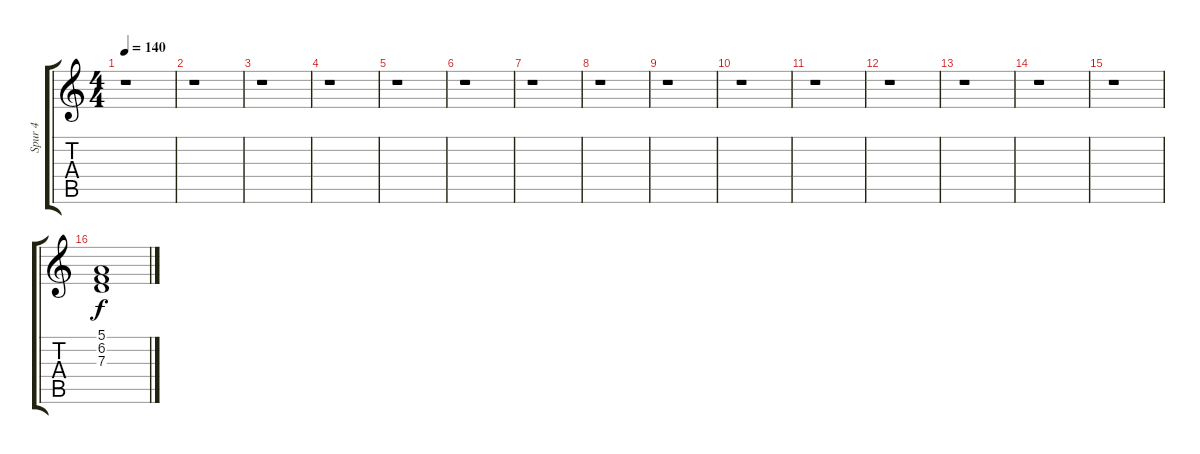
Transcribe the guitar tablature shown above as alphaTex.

\track ("Spur 4" "Spur 4") {instrument pad2warm}
\staff {score tabs}
\tuning (E4 B3 G3 D3 A2 E2) {hide}
\ts (4 4)
\tempo 140
\clef g2
\ks c
r.1{dy f} |
r.1 |
r.1 |
r.1 |
r.1 |
r.1 |
r.1 |
r.1 |
r.1 |
r.1 |
r.1 |
r.1 |
r.1 |
r.1 |
r.1 |
(5.1 6.2 7.3).1
